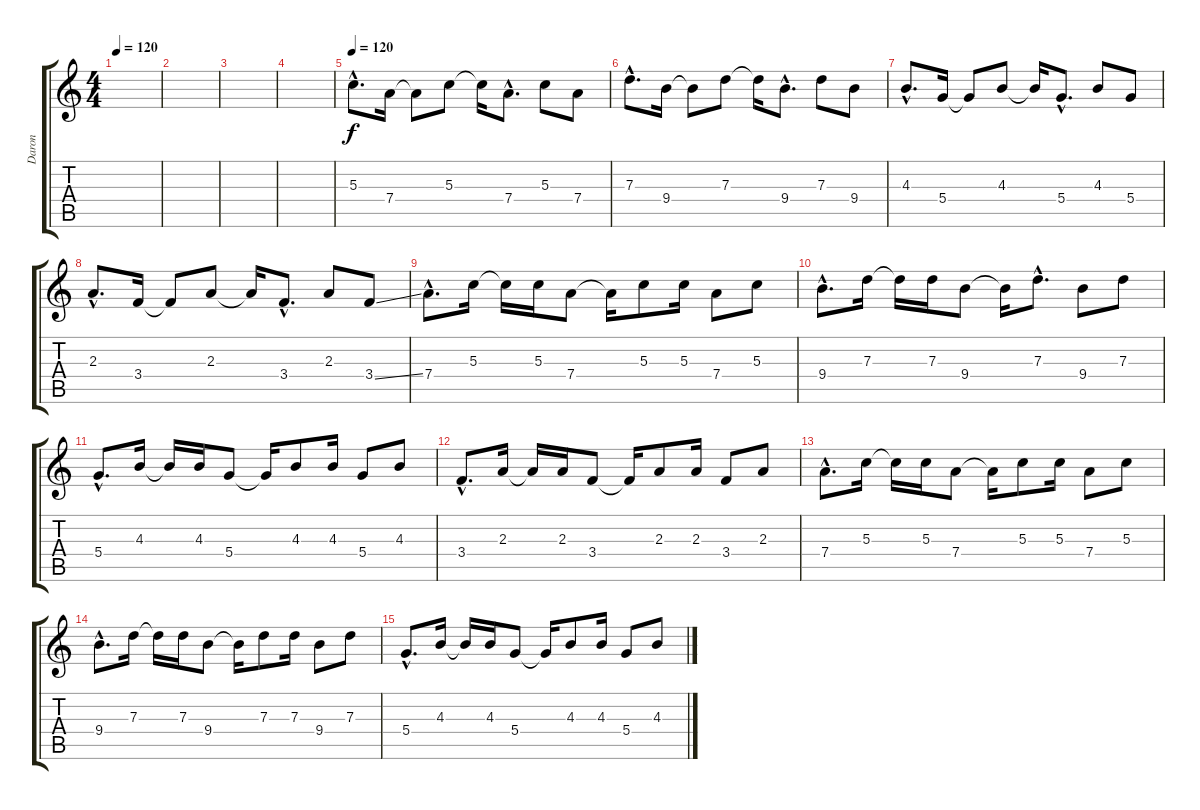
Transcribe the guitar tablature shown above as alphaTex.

\track ("Daron" "Daron") {instrument overdrivenguitar}
\staff {score tabs}
\tuning (E4 B3 G3 D3 A2 E2) {hide}
\ts (4 4)
\tempo 120
\clef g2
\ks c
|
|
|
|
\tempo 120
5.3{hac}.8{d} 7.4.16 7.4{t}.8 5.3.8 5.3{t}.16 7.4{hac}.8{d} 5.3.8 7.4.8 |
7.3{hac}.8{d} 9.4.16 9.4{t}.8 7.3.8 7.3{t}.16 9.4{hac}.8{d} 7.3.8 9.4.8 |
4.3{hac}.8{d} 5.4.16 5.4{t}.8 4.3.8 4.3{t}.16 5.4{hac}.8{d} 4.3.8 5.4.8 |
2.3{hac}.8{d} 3.4.16 3.4{t}.8 2.3.8 2.3{t}.16 3.4{hac}.8{d} 2.3.8 3.4{ss}.8 |
7.4{hac}.8{d} 5.3.16 5.3{t}.16 5.3.16 7.4.8 7.4{t}.16 5.3.8 5.3.16 7.4.8 5.3.8 |
9.4{hac}.8{d} 7.3.16 7.3{t}.16 7.3.16 9.4.8 9.4{t}.16 7.3{hac}.8{d} 9.4.8 7.3.8 |
5.4{hac}.8{d} 4.3.16 4.3{t}.16 4.3.16 5.4.8 5.4{t}.16 4.3.8 4.3.16 5.4.8 4.3.8 |
3.4{hac}.8{d} 2.3.16 2.3{t}.16 2.3.16 3.4.8 3.4{t}.16 2.3.8 2.3.16 3.4.8 2.3.8 |
7.4{hac}.8{d} 5.3.16 5.3{t}.16 5.3.16 7.4.8 7.4{t}.16 5.3.8 5.3.16 7.4.8 5.3.8 |
9.4{hac}.8{d} 7.3.16 7.3{t}.16 7.3.16 9.4.8 9.4{t}.16 7.3.8 7.3.16 9.4.8 7.3.8 |
5.4{hac}.8{d} 4.3.16 4.3{t}.16 4.3.16 5.4.8 5.4{t}.16 4.3.8 4.3.16 5.4.8 4.3.8
